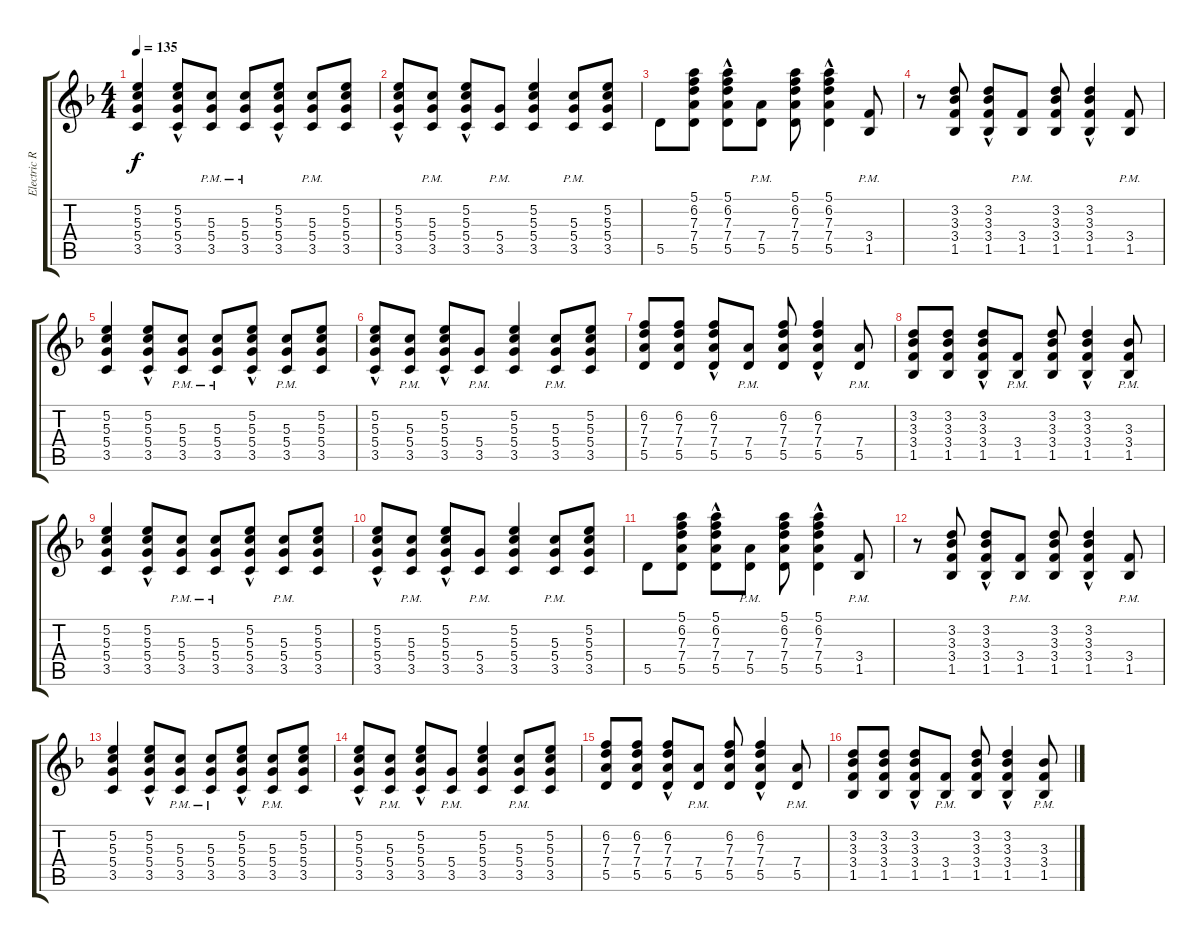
\track ("Electric Rythm" "Electric R") {instrument distortionguitar}
\staff {score tabs}
\tuning (E4 B3 G3 D3 A2 E2) {hide}
\ts (4 4)
\tempo 135
\clef g2
\ks f
(5.2 5.3 5.4 3.5).4{dy f} (5.2{hac} 5.3 5.4 3.5).8 (5.3{pm} 5.4{pm} 3.5{pm}).8 (5.3{pm} 5.4{pm} 3.5{pm}).8 (5.2{hac} 5.3 5.4 3.5).8 (5.3{pm} 5.4{pm} 3.5{pm}).8 (5.2 5.3 5.4 3.5).8 |
(5.2{hac} 5.3 5.4 3.5).8 (5.3{pm} 5.4{pm} 3.5{pm}).8 (5.2{hac} 5.3{hac} 5.4 3.5).8 (5.4{pm} 3.5{pm}).8 (5.2 5.3 5.4 3.5).4 (5.3{pm} 5.4{pm} 3.5{pm}).8 (5.2 5.3 5.4 3.5).8 |
5.5.8 (5.1 6.2 7.3 7.4 5.5).8 (5.1{hac} 6.2{hac} 7.3{hac} 7.4 5.5).8 (7.4{pm} 5.5{pm}).8 (5.1 6.2 7.3 7.4 5.5).8 (5.1{hac} 6.2{hac} 7.3{hac} 7.4 5.5).4 (3.4{pm} 1.5{pm}).8 |
r.8 (3.2 3.3 3.4 1.5).8 (3.2{hac} 3.3{hac} 3.4 1.5).8 (3.4{pm} 1.5{pm}).8 (3.2 3.3 3.4 1.5).8 (3.2{hac} 3.3{hac} 3.4 1.5).4 (3.4{pm} 1.5{pm}).8 |
(5.2 5.3 5.4 3.5).4 (5.2{hac} 5.3 5.4 3.5).8 (5.3{pm} 5.4{pm} 3.5{pm}).8 (5.3{pm} 5.4{pm} 3.5{pm}).8 (5.2{hac} 5.3 5.4 3.5).8 (5.3{pm} 5.4{pm} 3.5{pm}).8 (5.2 5.3 5.4 3.5).8 |
(5.2{hac} 5.3 5.4 3.5).8 (5.3{pm} 5.4{pm} 3.5{pm}).8 (5.2{hac} 5.3 5.4 3.5).8 (5.4{pm} 3.5{pm}).8 (5.2 5.3 5.4 3.5).4 (5.3{pm} 5.4{pm} 3.5{pm}).8 (5.2 5.3 5.4 3.5).8 |
(6.2 7.3 7.4 5.5).8 (6.2 7.3 7.4 5.5).8 (6.2{hac} 7.3{hac} 7.4 5.5).8 (7.4{pm} 5.5{pm}).8 (6.2 7.3 7.4 5.5).8 (6.2{hac} 7.3{hac} 7.4 5.5).4 (7.4{pm} 5.5{pm}).8 |
(3.2 3.3 3.4 1.5).8 (3.2 3.3 3.4 1.5).8 (3.2{hac} 3.3{hac} 3.4 1.5).8 (3.4{pm} 1.5{pm}).8 (3.2 3.3 3.4 1.5).8 (3.2{hac} 3.3 3.4 1.5).4 (3.3{pm} 3.4{pm} 1.5{pm}).8 |
(5.2 5.3 5.4 3.5).4 (5.2{hac} 5.3 5.4 3.5).8 (5.3{pm} 5.4{pm} 3.5{pm}).8 (5.3{pm} 5.4{pm} 3.5{pm}).8 (5.2{hac} 5.3 5.4 3.5).8 (5.3{pm} 5.4{pm} 3.5{pm}).8 (5.2 5.3 5.4 3.5).8 |
(5.2{hac} 5.3 5.4 3.5).8 (5.3{pm} 5.4{pm} 3.5{pm}).8 (5.2{hac} 5.3{hac} 5.4 3.5).8 (5.4{pm} 3.5{pm}).8 (5.2 5.3 5.4 3.5).4 (5.3{pm} 5.4{pm} 3.5{pm}).8 (5.2 5.3 5.4 3.5).8 |
5.5.8 (5.1 6.2 7.3 7.4 5.5).8 (5.1{hac} 6.2{hac} 7.3{hac} 7.4 5.5).8 (7.4{pm} 5.5{pm}).8 (5.1 6.2 7.3 7.4 5.5).8 (5.1{hac} 6.2{hac} 7.3{hac} 7.4 5.5).4 (3.4{pm} 1.5{pm}).8 |
r.8 (3.2 3.3 3.4 1.5).8 (3.2{hac} 3.3{hac} 3.4 1.5).8 (3.4{pm} 1.5{pm}).8 (3.2 3.3 3.4 1.5).8 (3.2{hac} 3.3{hac} 3.4 1.5).4 (3.4{pm} 1.5{pm}).8 |
(5.2 5.3 5.4 3.5).4 (5.2{hac} 5.3 5.4 3.5).8 (5.3{pm} 5.4{pm} 3.5{pm}).8 (5.3{pm} 5.4{pm} 3.5{pm}).8 (5.2{hac} 5.3 5.4 3.5).8 (5.3{pm} 5.4{pm} 3.5{pm}).8 (5.2 5.3 5.4 3.5).8 |
(5.2{hac} 5.3 5.4 3.5).8 (5.3{pm} 5.4{pm} 3.5{pm}).8 (5.2{hac} 5.3 5.4 3.5).8 (5.4{pm} 3.5{pm}).8 (5.2 5.3 5.4 3.5).4 (5.3{pm} 5.4{pm} 3.5{pm}).8 (5.2 5.3 5.4 3.5).8 |
(6.2 7.3 7.4 5.5).8 (6.2 7.3 7.4 5.5).8 (6.2{hac} 7.3{hac} 7.4 5.5).8 (7.4{pm} 5.5{pm}).8 (6.2 7.3 7.4 5.5).8 (6.2{hac} 7.3{hac} 7.4 5.5).4 (7.4{pm} 5.5{pm}).8 |
(3.2 3.3 3.4 1.5).8 (3.2 3.3 3.4 1.5).8 (3.2{hac} 3.3{hac} 3.4 1.5).8 (3.4{pm} 1.5{pm}).8 (3.2 3.3 3.4 1.5).8 (3.2{hac} 3.3 3.4 1.5).4 (3.3{pm} 3.4{pm} 1.5{pm}).8
